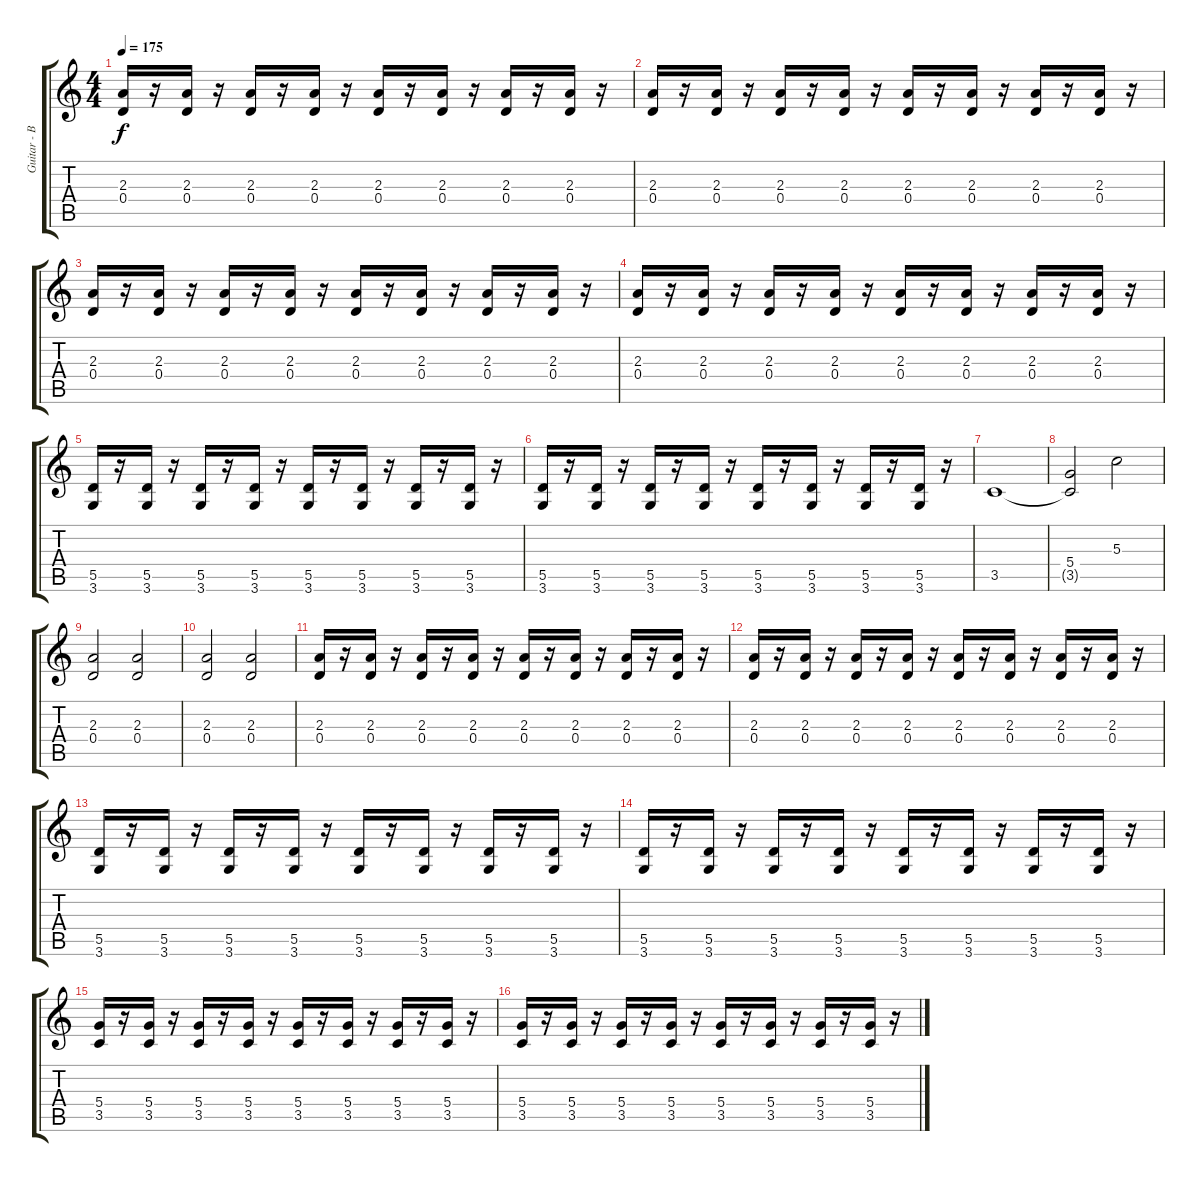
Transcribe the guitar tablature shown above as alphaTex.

\track ("Guitar - Blackmore" "Guitar - B") {instrument distortionguitar}
\staff {score tabs}
\tuning (E4 B3 G3 D3 A2 E2) {hide}
\ts (4 4)
\tempo 175
\clef g2
\ks c
(2.3 0.4).16{dy f} r.16 (2.3 0.4).16 r.16 (2.3 0.4).16 r.16 (2.3 0.4).16 r.16 (2.3 0.4).16 r.16 (2.3 0.4).16 r.16 (2.3 0.4).16 r.16 (2.3 0.4).16 r.16 |
(2.3 0.4).16 r.16 (2.3 0.4).16 r.16 (2.3 0.4).16 r.16 (2.3 0.4).16 r.16 (2.3 0.4).16 r.16 (2.3 0.4).16 r.16 (2.3 0.4).16 r.16 (2.3 0.4).16 r.16 |
(2.3 0.4).16 r.16 (2.3 0.4).16 r.16 (2.3 0.4).16 r.16 (2.3 0.4).16 r.16 (2.3 0.4).16 r.16 (2.3 0.4).16 r.16 (2.3 0.4).16 r.16 (2.3 0.4).16 r.16 |
(2.3 0.4).16 r.16 (2.3 0.4).16 r.16 (2.3 0.4).16 r.16 (2.3 0.4).16 r.16 (2.3 0.4).16 r.16 (2.3 0.4).16 r.16 (2.3 0.4).16 r.16 (2.3 0.4).16 r.16 |
(5.5 3.6).16 r.16 (5.5 3.6).16 r.16 (5.5 3.6).16 r.16 (5.5 3.6).16 r.16 (5.5 3.6).16 r.16 (5.5 3.6).16 r.16 (5.5 3.6).16 r.16 (5.5 3.6).16 r.16 |
(5.5 3.6).16 r.16 (5.5 3.6).16 r.16 (5.5 3.6).16 r.16 (5.5 3.6).16 r.16 (5.5 3.6).16 r.16 (5.5 3.6).16 r.16 (5.5 3.6).16 r.16 (5.5 3.6).16 r.16 |
3.5.1 |
(5.4 3.5{t}).2 5.3.2 |
(2.3 0.4).2 (2.3 0.4).2 |
(2.3 0.4).2 (2.3 0.4).2 |
(2.3 0.4).16 r.16 (2.3 0.4).16 r.16 (2.3 0.4).16 r.16 (2.3 0.4).16 r.16 (2.3 0.4).16 r.16 (2.3 0.4).16 r.16 (2.3 0.4).16 r.16 (2.3 0.4).16 r.16 |
(2.3 0.4).16 r.16 (2.3 0.4).16 r.16 (2.3 0.4).16 r.16 (2.3 0.4).16 r.16 (2.3 0.4).16 r.16 (2.3 0.4).16 r.16 (2.3 0.4).16 r.16 (2.3 0.4).16 r.16 |
(5.5 3.6).16 r.16 (5.5 3.6).16 r.16 (5.5 3.6).16 r.16 (5.5 3.6).16 r.16 (5.5 3.6).16 r.16 (5.5 3.6).16 r.16 (5.5 3.6).16 r.16 (5.5 3.6).16 r.16 |
(5.5 3.6).16 r.16 (5.5 3.6).16 r.16 (5.5 3.6).16 r.16 (5.5 3.6).16 r.16 (5.5 3.6).16 r.16 (5.5 3.6).16 r.16 (5.5 3.6).16 r.16 (5.5 3.6).16 r.16 |
(5.4 3.5).16 r.16 (5.4 3.5).16 r.16 (5.4 3.5).16 r.16 (5.4 3.5).16 r.16 (5.4 3.5).16 r.16 (5.4 3.5).16 r.16 (5.4 3.5).16 r.16 (5.4 3.5).16 r.16 |
(5.4 3.5).16 r.16 (5.4 3.5).16 r.16 (5.4 3.5).16 r.16 (5.4 3.5).16 r.16 (5.4 3.5).16 r.16 (5.4 3.5).16 r.16 (5.4 3.5).16 r.16 (5.4 3.5).16 r.16
